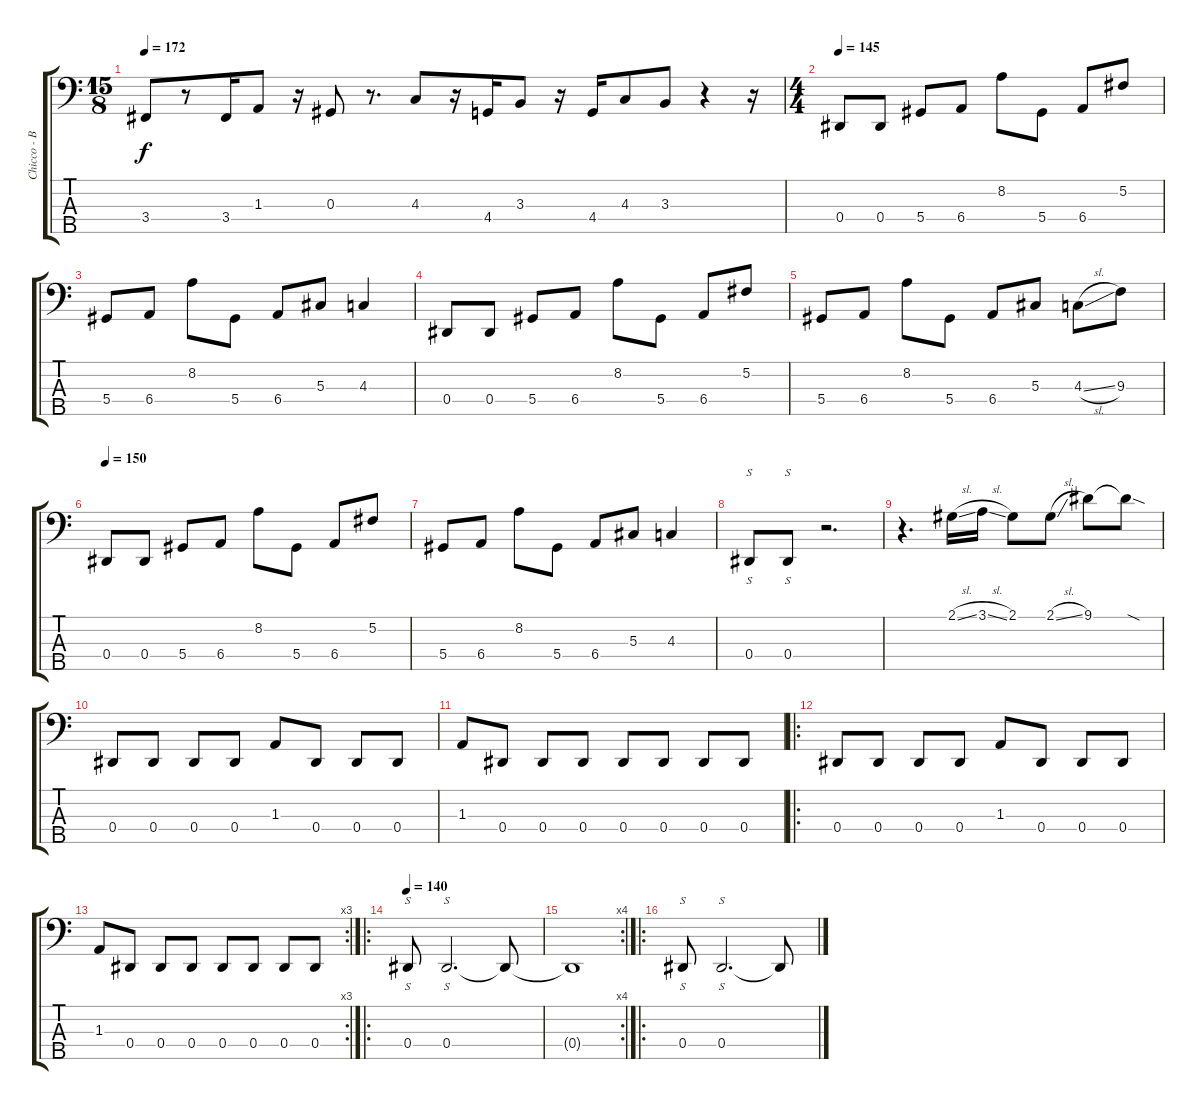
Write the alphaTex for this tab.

\track ("Chicco - Bass" "Chicco - B") {instrument fretlessbass}
\staff {score tabs}
\tuning (Gb2 Db2 Ab1 Eb1 Bb0) {hide}
\ts (15 8)
\tempo 172
\clef f4
\ks c
3.4.8{dy f} r.8 3.4.16 1.3.8 r.16 0.3.8 r.8{d} 4.3.8 r.16 4.4.16 3.3.8 r.16 4.4.16 4.3.8 3.3.8 r.4 r.16 |
\ts (4 4)
\tempo 145
0.4.8 0.4.8 5.4.8 6.4.8 8.2.8 5.4.8 6.4.8 5.2.8 |
5.4.8 6.4.8 8.2.8 5.4.8 6.4.8 5.3.8 4.3.4 |
0.4.8 0.4.8 5.4.8 6.4.8 8.2.8 5.4.8 6.4.8 5.2.8 |
5.4.8 6.4.8 8.2.8 5.4.8 6.4.8 5.3.8 4.3{sl}.8 9.3.8 |
\tempo 150
0.4.8 0.4.8 5.4.8 6.4.8 8.2.8 5.4.8 6.4.8 5.2.8 |
5.4.8 6.4.8 8.2.8 5.4.8 6.4.8 5.3.8 4.3.4 |
0.4.8{s instrument slapbass2} 0.4.8{s} r.2{d} |
r.4{d} 2.1{sl}.16{instrument fretlessbass} 3.1{sl}.16 2.1.8 2.1{sl}.8 9.1.8 9.1{sod t}.8 |
0.4.8 0.4.8 0.4.8 0.4.8 1.3.8 0.4.8 0.4.8 0.4.8 |
1.3.8 0.4.8 0.4.8 0.4.8 0.4.8 0.4.8 0.4.8 0.4.8 |
\ro
0.4.8 0.4.8 0.4.8 0.4.8 1.3.8 0.4.8 0.4.8 0.4.8 |
\rc 3
1.3.8 0.4.8 0.4.8 0.4.8 0.4.8 0.4.8 0.4.8 0.4.8 |
\ro
\tempo 140
0.4.8{s instrument slapbass2} 0.4.2{s d} 0.4{t}.8 |
\rc 4
0.4{t}.1 |
\ro
0.4.8{s} 0.4.2{s d} 0.4{t}.8
